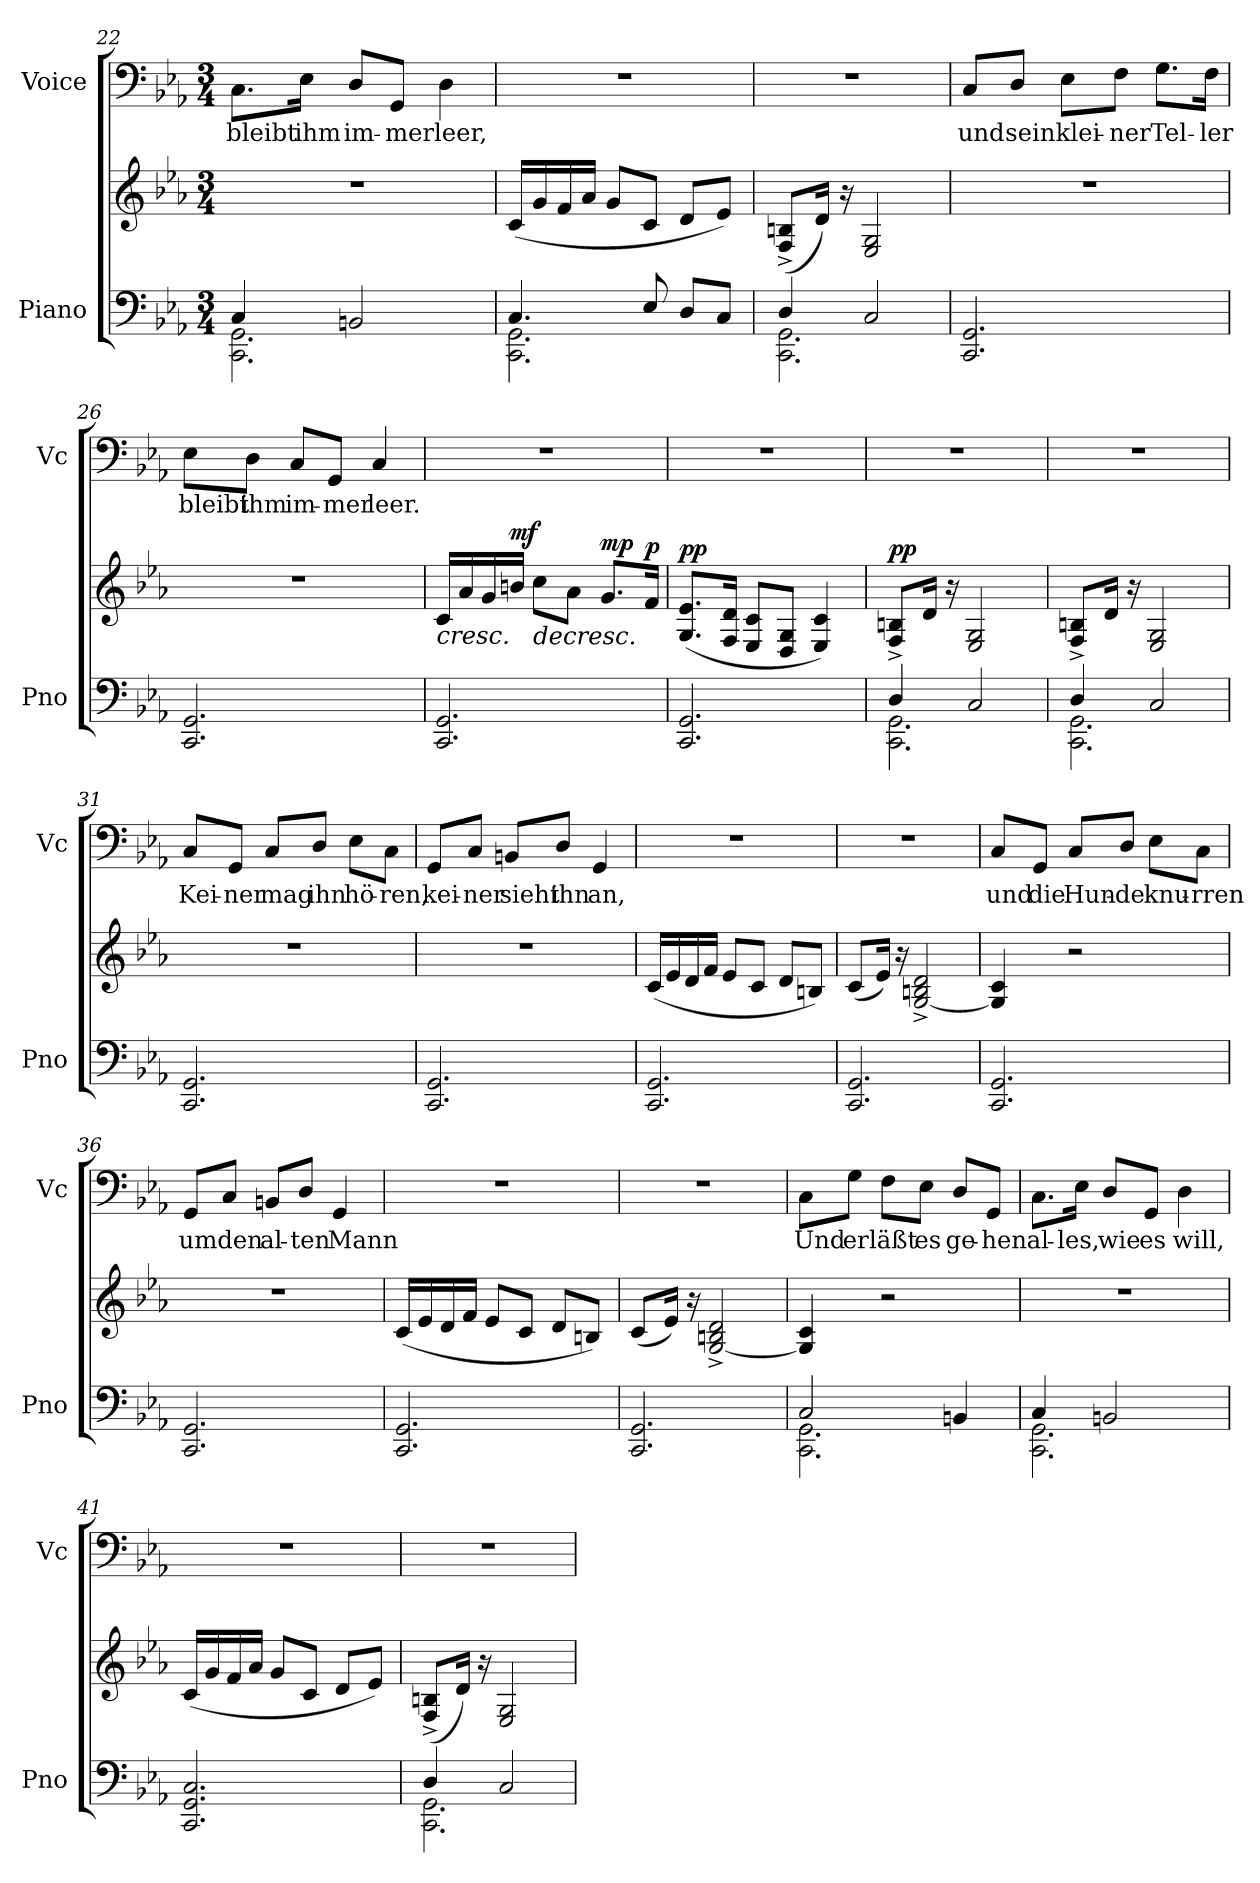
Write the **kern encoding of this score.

**kern	**kern	**dynam	**kern	**text
*part2	*part2	*part2	*part1	*part1
*staff3	*staff2	*staff2/3	*staff1	*staff1
*I"Piano	*	*	*I"Voice	*
*I'Pno	*	*	*I'Vc	*
*clefF4	*clefG2	*	*clefF4	*
*k[b-e-a-]	*k[b-e-a-]	*	*k[b-e-a-]	*
*M3/4	*M3/4	*	*M3/4	*
=22	=22	=22	=22	=22
*^	*	*	*	*
!	!	!	!	!	!LO:LY:b
4C/	2.CC\ 2.GG\	2.r	.	8.C\L	bleibt
!	!	!	!	!	!LO:LY:b
.	.	.	.	16E-\Jk	ihm
!	!	!	!	!	!LO:LY:b
2BBn/	.	.	.	8D/L	im-
!	!	!	!	!	!LO:LY:b
.	.	.	.	8GG/J	-mer
!	!	!	!	!	!LO:LY:b
.	.	.	.	4D\	leer,
!!LO:LB:g=z
=23	=23	=23	=23	=23	=23
4.C/	2.CC\ 2.GG\	(<16c/LL	.	2.r	.
.	.	16g/	.	.	.
.	.	16f/	.	.	.
.	.	16a-/JJ	.	.	.
.	.	8g/L	.	.	.
8E-/	.	8c/J	.	.	.
8D/L	.	8d/L	.	.	.
8C/J	.	8e-/J)	.	.	.
=24	=24	=24	=24	=24	=24
4D/	2.CC\ 2.GG\	(<8F/^ 8Bn/^L	.	2.r	.
.	.	16d/Jk)	.	.	.
.	.	16r	.	.	.
2C/	.	2E-/ 2G/	.	.	.
*v	*v	*	*	*	*
=25	=25	=25	=25	=25
!	!	!	!	!LO:LY:b
2.CC/ 2.GG/	2.r	.	8C/L	und
!	!	!	!	!LO:LY:b
.	.	.	8D/J	sein
!	!	!	!	!LO:LY:b
.	.	.	8E-\L	klei-
!	!	!	!	!LO:LY:b
.	.	.	8F\J	-ner
!	!	!	!	!LO:LY:b
.	.	.	8.G\L	Tel-
!	!	!	!	!LO:LY:b
.	.	.	16F\Jk	-ler
!!LO:LB:g=z
=26	=26	=26	=26	=26
!	!	!	!	!LO:LY:b
2.CC/ 2.GG/	2.r	.	8E-\L	bleibt
!	!	!	!	!LO:LY:b
.	.	.	8D\J	ihm
!	!	!	!	!LO:LY:b
.	.	.	8C/L	im-
!	!	!	!	!LO:LY:b
.	.	.	8GG/J	-mer
!	!	!	!	!LO:LY:b
.	.	.	4C/	leer.
=27	=27	=27	=27	=27
!	!	!LO:HP:b	!	!
2.CC/ 2.GG/	16c/LL	<	2.r	.
.	16a-/	.	.	.
.	16g/	.	.	.
!	!	!LO:DY:a	!	!
.	16bn/JJ	mf	.	.
!	!	!LO:HP:n=1:b	!	!
.	8cc\L	[ >	.	.
.	8a-\J	.	.	.
!	!	!LO:DY:a	!	!
.	8.g/L	mp	.	.
!	!	!LO:DY:a	!	!
.	16f/Jk	p	.	.
.	.	]	.	.
=28	=28	=28	=28	=28
!	!	!LO:DY:a	!	!
2.CC/ 2.GG/	(<8.G/ 8.e-/L	pp	2.r	.
.	16F/ 16d/Jk	.	.	.
.	8E-/ 8c/L	.	.	.
.	8D/ 8G/J	.	.	.
.	4E-/ 4c/)	.	.	.
=29	=29	=29	=29	=29
*^	*	*	*	*
!	!	!	!LO:DY:a	!	!
4D/	2.CC\ 2.GG\	8F/^ 8Bn/^L	pp	2.r	.
.	.	16d/Jk	.	.	.
.	.	16r	.	.	.
2C/	.	2E-/ 2G/	.	.	.
=30	=30	=30	=30	=30	=30
4D/	2.CC\ 2.GG\	8F/^ 8Bn/^L	.	2.r	.
.	.	16d/Jk	.	.	.
.	.	16r	.	.	.
2C/	.	2E-/ 2G/	.	.	.
*v	*v	*	*	*	*
!!LO:PB:g=z
=31	=31	=31	=31	=31
!	!	!	!	!LO:LY:b
2.CC/ 2.GG/	2.r	.	8C/L	Kei-
!	!	!	!	!LO:LY:b
.	.	.	8GG/J	-ner
!	!	!	!	!LO:LY:b
.	.	.	8C/L	mag
!	!	!	!	!LO:LY:b
.	.	.	8D/J	ihn
!	!	!	!	!LO:LY:b
.	.	.	8E-\L	hö-
!	!	!	!	!LO:LY:b
.	.	.	8C\J	-ren,
=32	=32	=32	=32	=32
!	!	!	!	!LO:LY:b
2.CC/ 2.GG/	2.r	.	8GG/L	kei-
!	!	!	!	!LO:LY:b
.	.	.	8C/J	-ner
!	!	!	!	!LO:LY:b
.	.	.	8BBn/L	sieht
!	!	!	!	!LO:LY:b
.	.	.	8D/J	ihn
!	!	!	!	!LO:LY:b
.	.	.	4GG/	an,
=33	=33	=33	=33	=33
2.CC/ 2.GG/	(<16c/LL	.	2.r	.
.	16e-/	.	.	.
.	16d/	.	.	.
.	16f/JJ	.	.	.
.	8e-/L	.	.	.
.	8c/J	.	.	.
.	8d/L	.	.	.
.	8Bn/J)	.	.	.
=34	=34	=34	=34	=34
2.CC/ 2.GG/	(<8c/L	.	2.r	.
.	16e-/Jk)	.	.	.
.	16r	.	.	.
.	[2G/^ 2Bn/^ 2d/^	.	.	.
!!LO:LB:g=z
=35	=35	=35	=35	=35
!	!	!	!	!LO:LY:b
2.CC/ 2.GG/	4G/] 4c/	.	8C/L	und
!	!	!	!	!LO:LY:b
.	.	.	8GG/J	die
!	!	!	!	!LO:LY:b
.	2r	.	8C/L	Hun-
!	!	!	!	!LO:LY:b
.	.	.	8D/J	-de
!	!	!	!	!LO:LY:b
.	.	.	8E-\L	knu-
!	!	!	!	!LO:LY:b
.	.	.	8C\J	-rren
=36	=36	=36	=36	=36
!	!	!	!	!LO:LY:b
2.CC/ 2.GG/	2.r	.	8GG/L	um
!	!	!	!	!LO:LY:b
.	.	.	8C/J	den
!	!	!	!	!LO:LY:b
.	.	.	8BBn/L	al-
!	!	!	!	!LO:LY:b
.	.	.	8D/J	-ten
!	!	!	!	!LO:LY:b
.	.	.	4GG/	Mann
=37	=37	=37	=37	=37
2.CC/ 2.GG/	(<16c/LL	.	2.r	.
.	16e-/	.	.	.
.	16d/	.	.	.
.	16f/JJ	.	.	.
.	8e-/L	.	.	.
.	8c/J	.	.	.
.	8d/L	.	.	.
.	8Bn/J)	.	.	.
=38	=38	=38	=38	=38
2.CC/ 2.GG/	(<8c/L	.	2.r	.
.	16e-/Jk)	.	.	.
.	16r	.	.	.
.	[2G/^ 2Bn/^ 2d/^	.	.	.
!!LO:LB:g=z
=39	=39	=39	=39	=39
*^	*	*	*	*
!	!	!	!	!	!LO:LY:b
2C/	2.CC\ 2.GG\	4G/] 4c/	.	8C\L	Und
!	!	!	!	!	!LO:LY:b
.	.	.	.	8G\J	er
!	!	!	!	!	!LO:LY:b
.	.	2r	.	8F\L	läßt
!	!	!	!	!	!LO:LY:b
.	.	.	.	8E-\J	es
!	!	!	!	!	!LO:LY:b
4BBn/	.	.	.	8D/L	ge-
!	!	!	!	!	!LO:LY:b
.	.	.	.	8GG/J	-hen
=40	=40	=40	=40	=40	=40
!	!	!	!	!	!LO:LY:b
4C/	2.CC\ 2.GG\	2.r	.	8.C\L	al-
!	!	!	!	!	!LO:LY:b
.	.	.	.	16E-\Jk	-les,
!	!	!	!	!	!LO:LY:b
2BBn/	.	.	.	8D/L	wie
!	!	!	!	!	!LO:LY:b
.	.	.	.	8GG/J	es
!	!	!	!	!	!LO:LY:b
.	.	.	.	4D\	will,
*v	*v	*	*	*	*
=41	=41	=41	=41	=41
2.CC/ 2.GG/ 2.C/	(<16c/LL	.	2.r	.
.	16g/	.	.	.
.	16f/	.	.	.
.	16a-/JJ	.	.	.
.	8g/L	.	.	.
.	8c/J	.	.	.
.	8d/L	.	.	.
.	8e-/J)	.	.	.
=42	=42	=42	=42	=42
*^	*	*	*	*
4D/	2.CC\ 2.GG\	(<8F/^ 8Bn/^L	.	2.r	.
.	.	16d/Jk)	.	.	.
.	.	16r	.	.	.
2C/	.	2E-/ 2G/	.	.	.
*v	*v	*	*	*	*
=	=	=	=	=
*-	*-	*-	*-	*-
